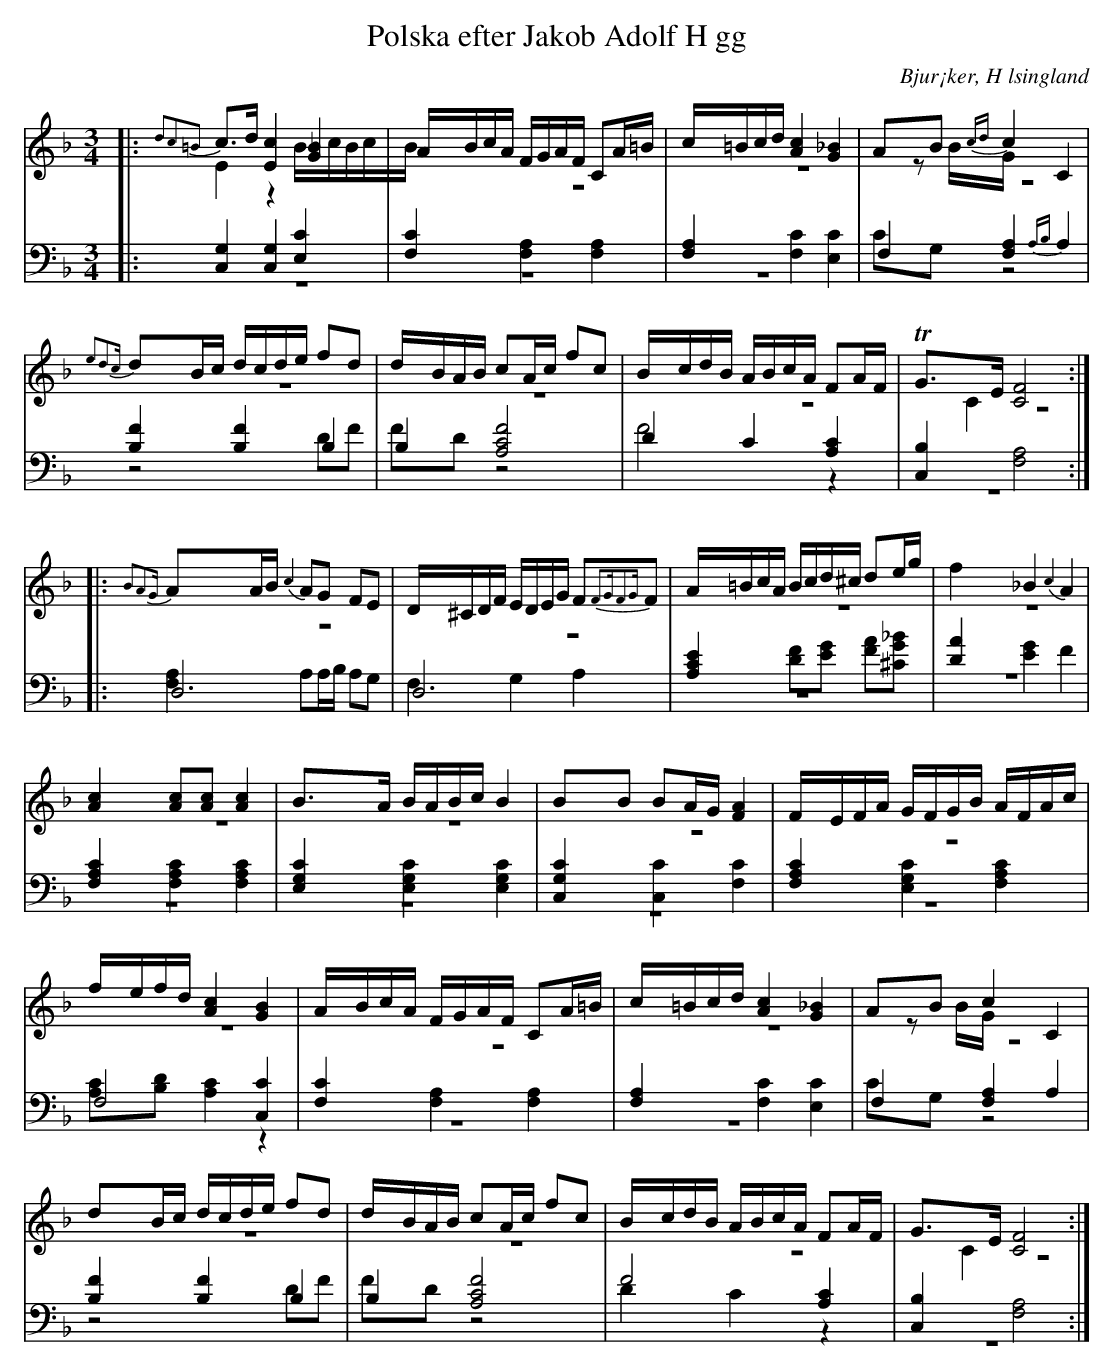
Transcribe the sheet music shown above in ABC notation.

X:1
T: Polska efter Jakob Adolf H gg
O: Bjur¡ker, H lsingland
M: 3/4
L: 1/16
K: F
V:1
V:2 merge
V:3
V:4 merge
V:1
|: {d2c2=B2}c2>d2 [E4c4] [G4_B4]|ABcA FGAF C2A=B|c=Bcd [A4c4] [G4_B4]|A2B2 {cd}c4 C4 |
{e2d2c}d2Bc dcde f2d2|dBAB c2Ac f2c2|BcdB ABcA F2AF|TG2>E2 [C8F8]:|
|:{B2A2G}A2AB {c2}A2G2 F2E2|D^CDF EDEG F2{F2GF2G}F2|A=BcA Bcd^c d2eg|f4 _B4 {c2}A4 |
[A4c4] [A2c2][A2c2] [A4c4]|B2>A2 BABc B4|B2B2 B2AG [F4A4]|FEFA GFGB AFAc|
fefd [A4c4] [G4B4]|ABcA FGAF C2A=B|c=Bcd [A4c4] [G4_B4]|A2B2 c4 C4 |
d2Bc dcde f2d2|dBAB c2Ac f2c2|BcdB ABcA F2AF|G2>E2 [C8F8]:|
V:2
|:E4 z4 B4/5c4/5B4/5c4/5B4/5|z12|z12|z2BG z8 |
z12|z12|z12|C4 z8:|
|:z12|z12|z12|z12 |
z12|z12|z12|z12|
z12|z12|z12|z2BG z8 |
z12|z12|z12|C4 z8:|
V:3 clef=bass
|: [C,4G,4] [C,4G,4] [E,4C4]|[F,4C4] [F,4A,4] [F,4A,4]|[F,4A,4] [F,4C4] [E,4C4]| F,4 [F,4A,4] {A,B,}A,4|
[B,4F4] [B,4F4] B,4|B,4 [A,8C8F8]|D4 C4 [A,4C4]|[C,4B,4] [F,8A,8]:|
|:D,12|D,12|[A,4C4E4] [D2F2][E2G2] [F2A2][^C2G2_B2]|
[D4A4] [E4G4] F4|[F,4A,4C4] [F,4A,4C4] [F,4A,4C4]|[E,4G,4C4] [E,4G,4C4] [E,4G,4C4]|[C,4G,4C4] [C,4C4] [F,4C4]|
[F,4A,4C4] [E,4G,4C4] [F,4A,4C4]|F,8 [C,4C4]|[F,4C4] [F,4A,4] [F,4A,4]|[F,4A,4] [F,4C4] [E,4C4]|
F,4 [F,4A,4] A,4|[B,4F4] [B,4F4] B,4|B,4 [A,8C8F8]|F8  [A,4C4]|[C,4B,4] [F,8A,8]:|
V:4 clef=bass
|:z12|z12|z12|C2G,2 z8 |
z8 D2F2|F2D2 z8|F8 z4|z12:|
|:[F,4A,4] A,2A,B, A,2G,2|F,4 G,4 A,4|z12|z12 |
z12|z12|z12|z12|
[A,2C2][B,2D2] [A,4C4] z4|z12|z12|C2G,2 z8 |
z8 D2F2|F2D2 z8|D4 C4 z4|z12:|
